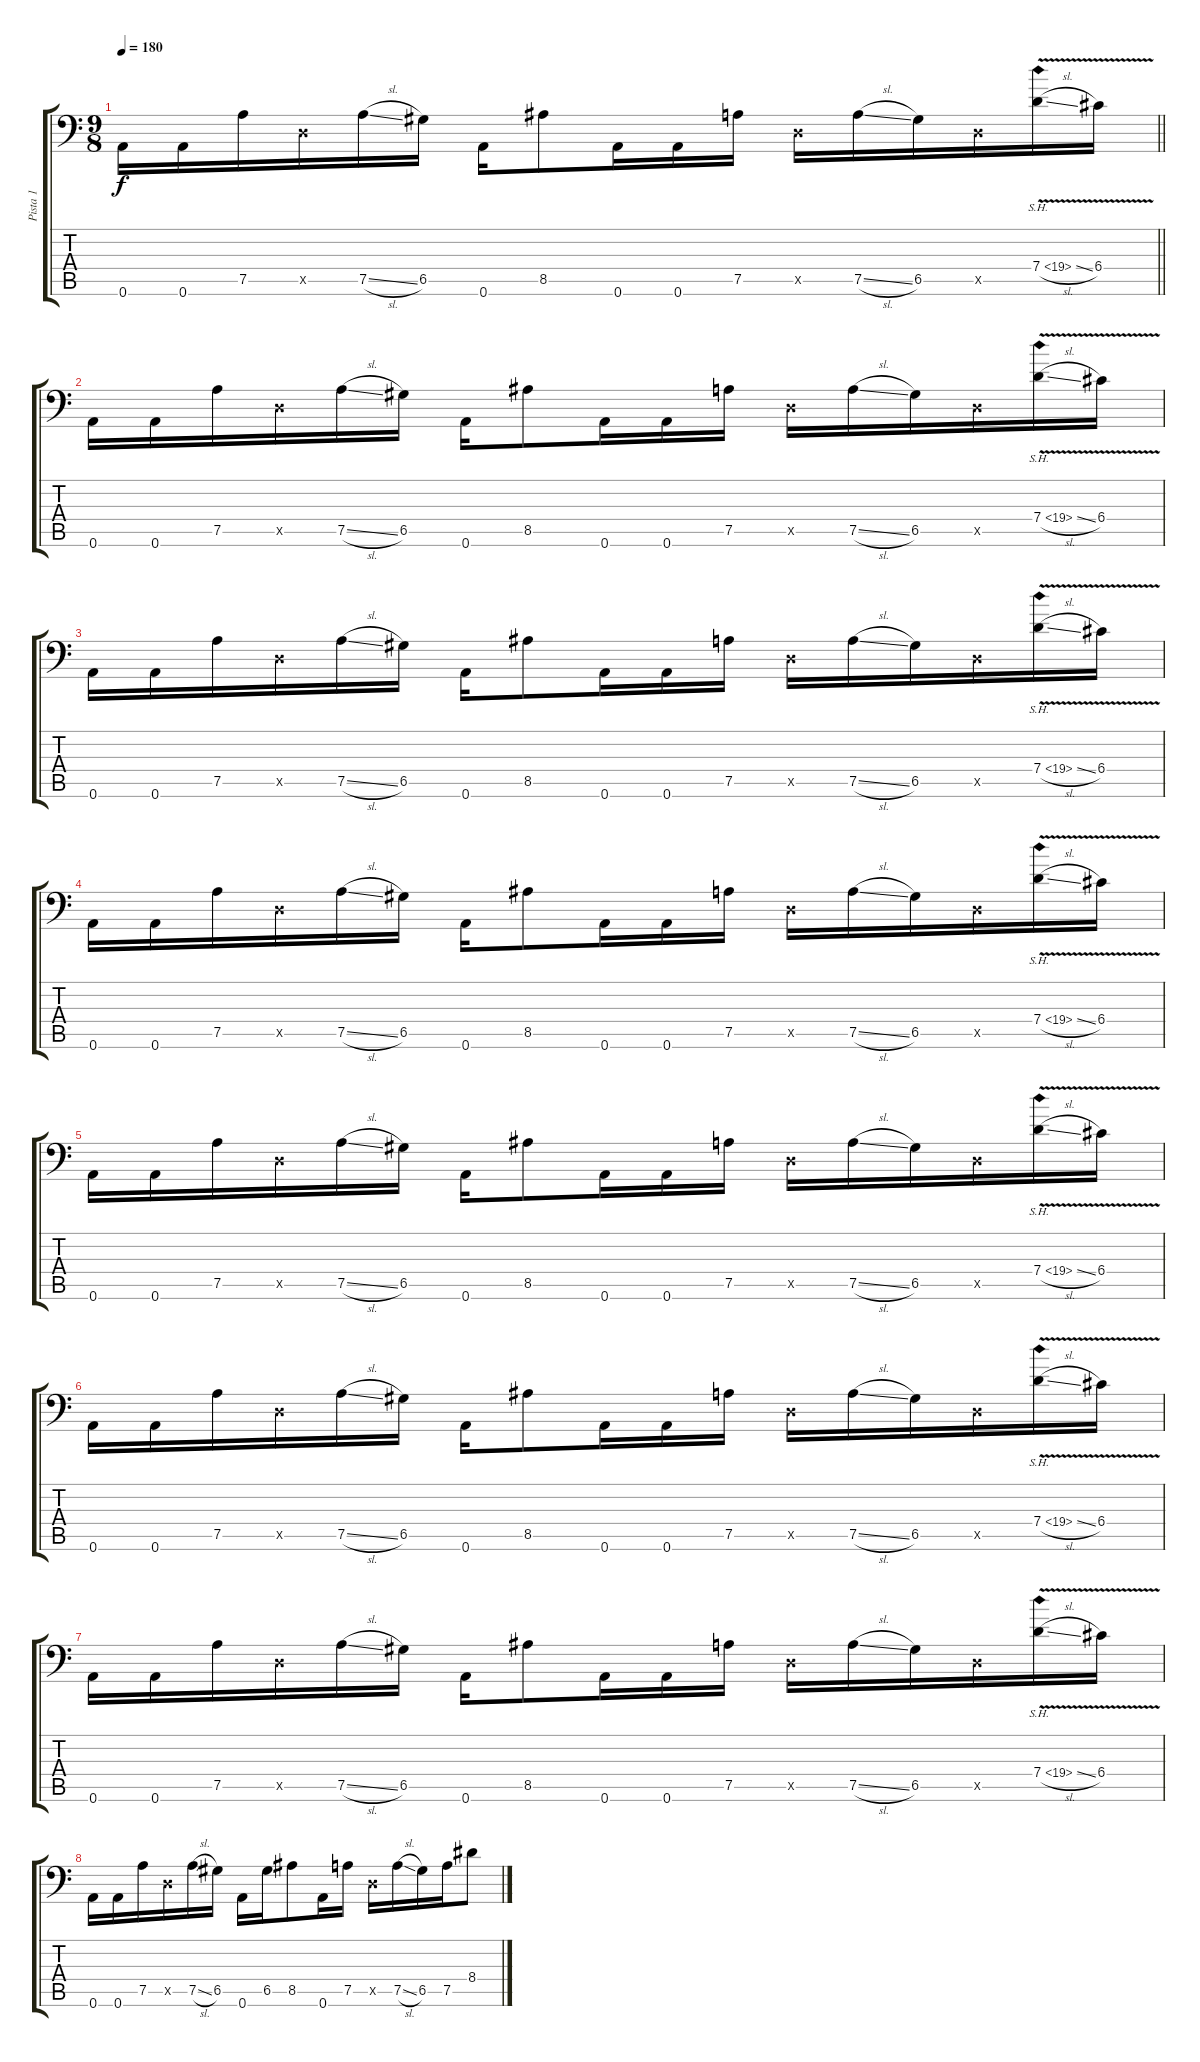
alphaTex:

\track ("Pista 1" "Pista 1") {mute instrument overdrivenguitar}
\staff {score tabs}
\tuning (A3 E3 C3 G2 D2 A1) {hide}
\ts (9 8)
\tempo 180
\clef f4
\barLineRight lightlight
\ks c
0.6.16{dy f} 0.6.16 7.5.16 0.5{x}.16 7.5{sl}.16 6.5.16 0.6.16 8.5.8 0.6.16 0.6.16 7.5.16 0.5{x}.16 7.5{sl}.16 6.5.16 0.5{x}.16 7.4{sh 12 v sl}.16 6.4{v}.16 |
0.6.16 0.6.16 7.5.16 0.5{x}.16 7.5{sl}.16 6.5.16 0.6.16 8.5.8 0.6.16 0.6.16 7.5.16 0.5{x}.16 7.5{sl}.16 6.5.16 0.5{x}.16 7.4{sh 12 v sl}.16 6.4{v}.16 |
0.6.16 0.6.16 7.5.16 0.5{x}.16 7.5{sl}.16 6.5.16 0.6.16 8.5.8 0.6.16 0.6.16 7.5.16 0.5{x}.16 7.5{sl}.16 6.5.16 0.5{x}.16 7.4{sh 12 v sl}.16 6.4{v}.16 |
0.6.16 0.6.16 7.5.16 0.5{x}.16 7.5{sl}.16 6.5.16 0.6.16 8.5.8 0.6.16 0.6.16 7.5.16 0.5{x}.16 7.5{sl}.16 6.5.16 0.5{x}.16 7.4{sh 12 v sl}.16 6.4{v}.16 |
0.6.16 0.6.16 7.5.16 0.5{x}.16 7.5{sl}.16 6.5.16 0.6.16 8.5.8 0.6.16 0.6.16 7.5.16 0.5{x}.16 7.5{sl}.16 6.5.16 0.5{x}.16 7.4{sh 12 v sl}.16 6.4{v}.16 |
0.6.16 0.6.16 7.5.16 0.5{x}.16 7.5{sl}.16 6.5.16 0.6.16 8.5.8 0.6.16 0.6.16 7.5.16 0.5{x}.16 7.5{sl}.16 6.5.16 0.5{x}.16 7.4{sh 12 v sl}.16 6.4{v}.16 |
0.6.16 0.6.16 7.5.16 0.5{x}.16 7.5{sl}.16 6.5.16 0.6.16 8.5.8 0.6.16 0.6.16 7.5.16 0.5{x}.16 7.5{sl}.16 6.5.16 0.5{x}.16 7.4{sh 12 v sl}.16 6.4{v}.16 |
0.6.16 0.6.16 7.5.16 0.5{x}.16 7.5{sl}.16 6.5.16 0.6.16 6.5.16 8.5.8 0.6.16 7.5.16 0.5{x}.16 7.5{sl}.16 6.5.16 7.5.16 8.4.8
